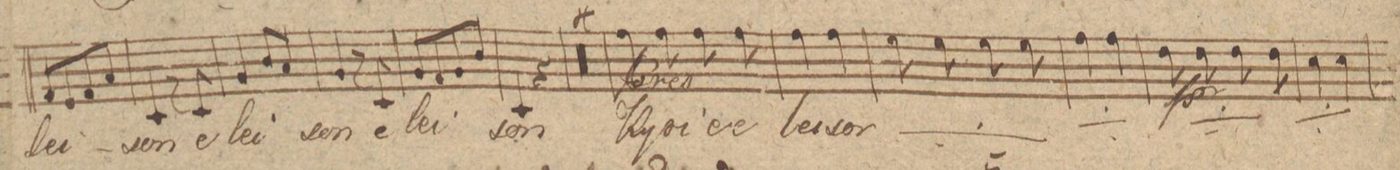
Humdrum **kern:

**kern	**text	**dynam
*I"Tenore	*	*
*clefC4	*	*
*k[f#c#g#d#]	*	*
*M2/4	*	*
8E/L	-lei-	.
8D#/	.	.
8E/	.	.
8G#/J	.	.
=176	=176	=176
4BB/	-son	.
8r	.	.
8BB/	e-	.
=177	=177	=177
4F#/	-lei-	.
8A/L	.	.
8G#/J	.	.
=178	=178	=178
4F#/	-son	.
8r	.	.
8BB/	e-	.
=179	=179	=179
8F#/L	-lei-	.
8E/	.	.
8F#/	.	.
8A/J	.	.
=180	=180	=180
4BB/	-son	.
4r	.	.
=181	=181	=181
0r	.	.
=182	=182	=182
=183	=183	=183
=184	=184	=184
=185	=185	=185
8e\	Ky-	<
8e\	-ri-	.
8e\	-e	.
8e\	e-	.
=186	=186	=186
4e\	-lei-	.
4e\	-son	.
=187	=187	=187
*	*ij	*
8d#\	Ky-	.
8d#\	-ri-	.
8d#\	-e	.
8d#\	e-	.
=188	=188	=188
4e\	-lei-	.
4e\	-son	.
=189	=189	=189
8c#\	Ky-	f
8c#\	-ri-	.
8c#\	-e	.
8c#\	e-	.
=190	=190	=190
4B\	-lei-	.
4B\	-son	.
=191	=191	=191
*-	*-	*-
